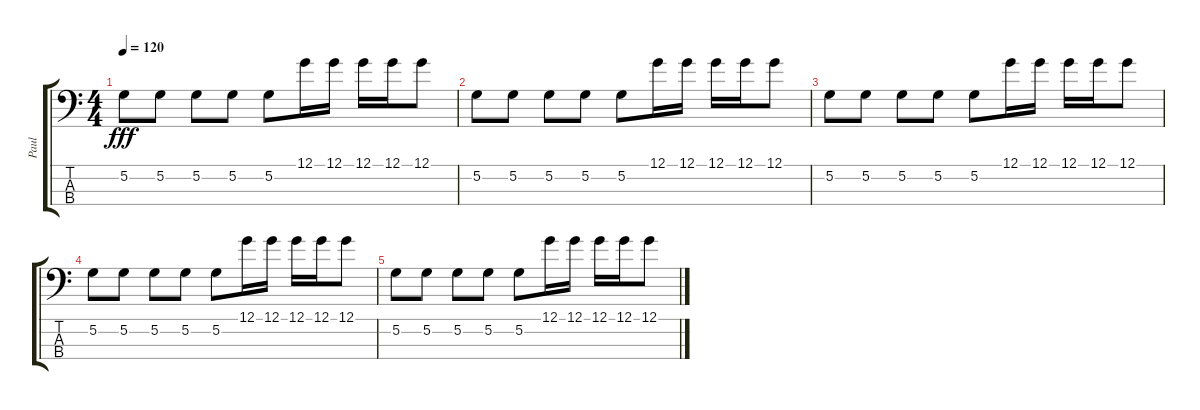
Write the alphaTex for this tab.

\track ("Paul" "Paul") {instrument fretlessbass}
\staff {score tabs}
\tuning (G2 D2 A1 E1) {hide}
\ts (4 4)
\tempo 120
\clef f4
\ks c
5.2.8{dy fff} 5.2.8 5.2.8 5.2.8 5.2.8 12.1.16 12.1.16 12.1.16 12.1.16 12.1.8 |
5.2.8 5.2.8 5.2.8 5.2.8 5.2.8 12.1.16 12.1.16 12.1.16 12.1.16 12.1.8 |
5.2.8 5.2.8 5.2.8 5.2.8 5.2.8 12.1.16 12.1.16 12.1.16 12.1.16 12.1.8 |
5.2.8 5.2.8 5.2.8 5.2.8 5.2.8 12.1.16 12.1.16 12.1.16 12.1.16 12.1.8 |
5.2.8 5.2.8 5.2.8 5.2.8 5.2.8 12.1.16 12.1.16 12.1.16 12.1.16 12.1.8
